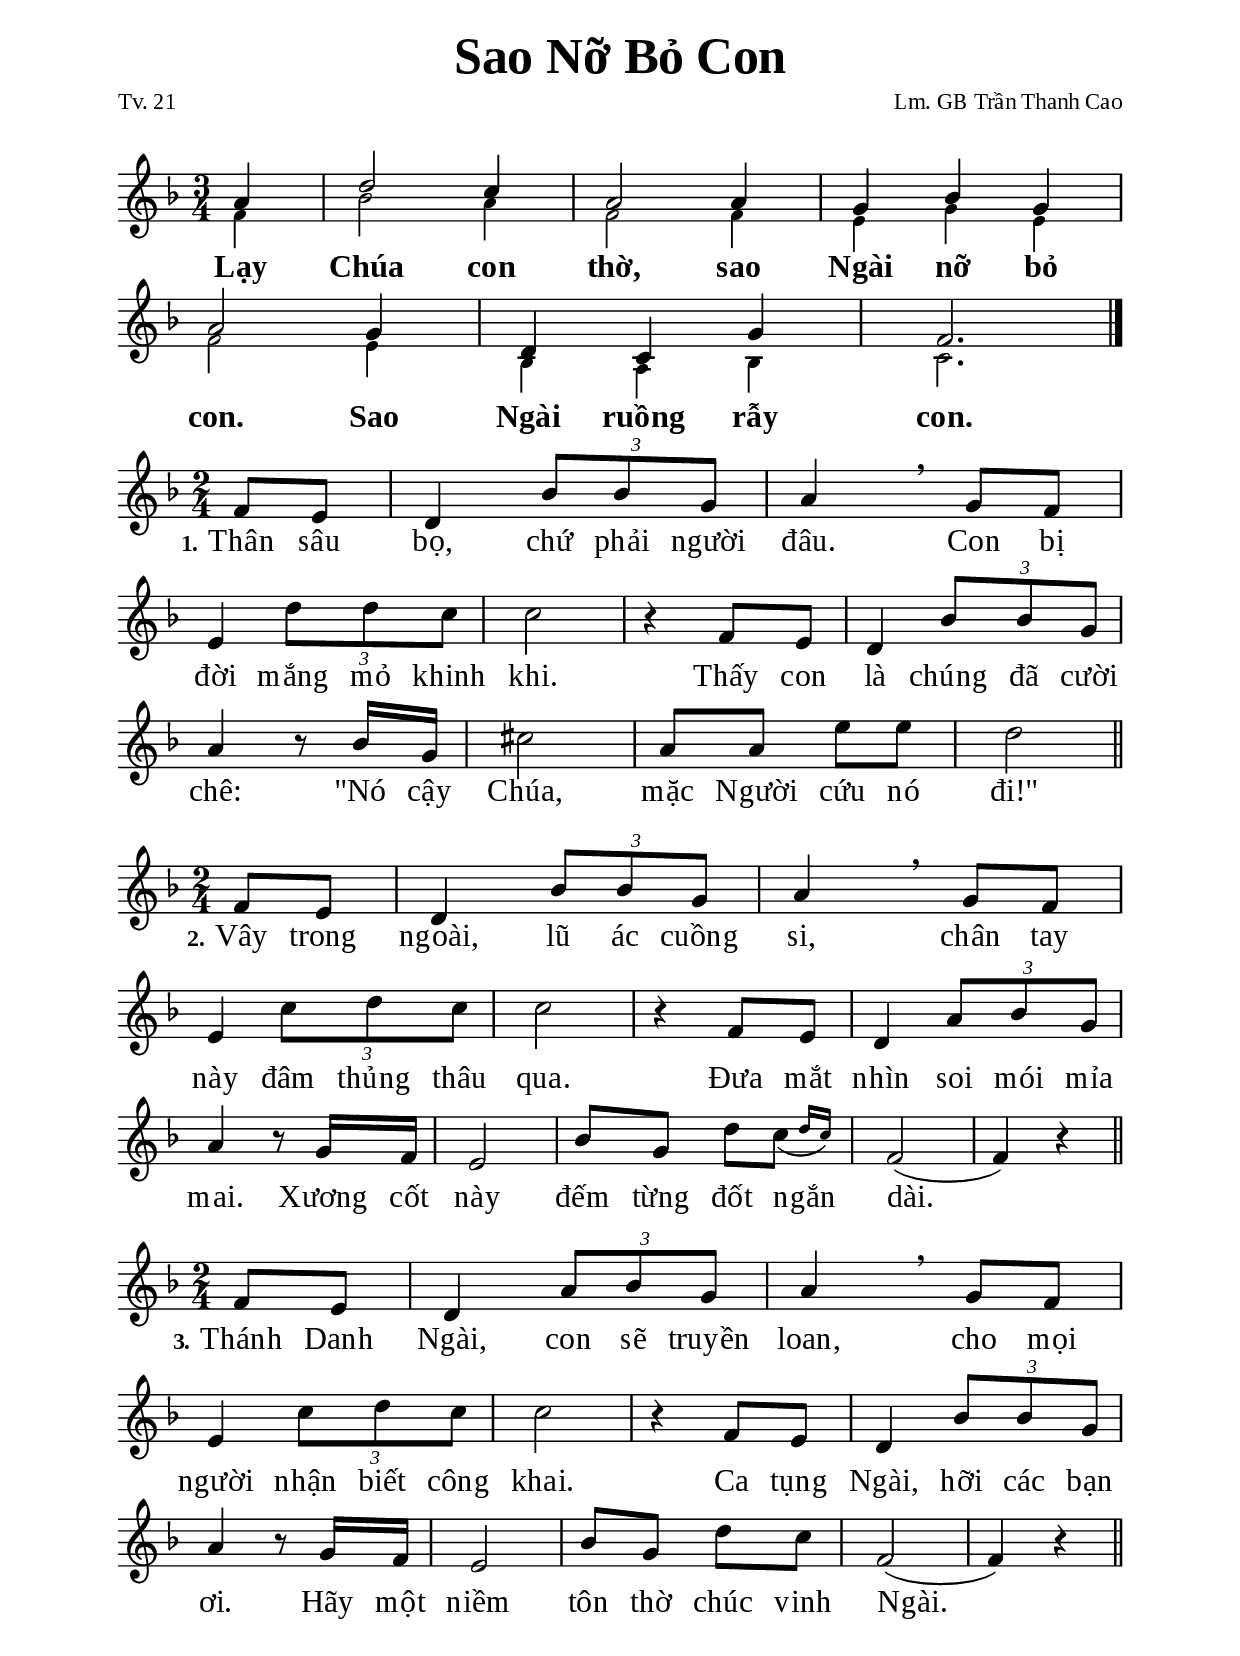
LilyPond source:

% Cài đặt chung
\version "2.20.0"
\include "english.ly"

\header {
  title = \markup { \fontsize #3 "Sao Nỡ Bỏ Con" }
  poet = "Tv. 21"
  composer = "Lm. GB Trần Thanh Cao"
  arranger = " "
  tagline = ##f
}

\paper {
  #(set-paper-size "a4")
  top-margin = 10\mm
  bottom-margin = 10\mm
  left-margin = 20\mm
  right-margin = 20\mm
  indent = #0
  #(define fonts
    (make-pango-font-tree
      "Liberation Serif"
      "Liberation Serif"
      "Liberation Serif"
      (/ 20 20)))
  page-count = #1
}

% Nhạc điệp khúc
nhacDiepKhucSop= \relative c'' {
  \partial 4 a4 |
  d2 c4 |
  a2 a4 |
  g bf g |
  a2 g4 |
  d c g' |
  f2. \bar "|."
}

nhacDiepKhucBas = \relative c' {
  \partial 4 f4 |
  bf2 a4 |
  f2 f4 |
  e g e |
  f2 e4 |
  bf a bf |
  c2.
}

% Nhạc phiên khúc
nhacPhienKhucMot = \relative c' {
  \partial 4 f8 e |
  d4 \tuplet 3/2 { bf'8 bf g } |
  a4 \breathe g8 f |
  e4 \tuplet 3/2 { d'8 d c } |
  c2 |
  r4 f,8 e |
  d4 \tuplet 3/2 { bf'8 bf g } |
  a4 r8 bf16 g |
  cs2 |
  a8 a e' e |
  d2 \bar "||"
}

nhacPhienKhucHai = \relative c' {
  \partial 4 f8 e |
  d4 \tuplet 3/2 { bf'8 bf g } |
  a4 \breathe g8 f |
  e4 \tuplet 3/2 { c'8 d c } |
  c2 |
  r4 f,8 e |
  d4 \tuplet 3/2 { a'8 bf g } |
  a4 r8 g16 f |
  e2 |
  bf'8 g d' \afterGrace c _({d16 c)} |
  f,2 ( |
  f4) r \bar "||"
}

nhacPhienKhucBa = \relative c' {
  \partial 4 f8 e |
  d4 \tuplet 3/2 { a'8 bf g } |
  a4 \breathe g8 f |
  e4 \tuplet 3/2 { c'8 d c } |
  c2 |
  r4 f,8 e |
  d4 \tuplet 3/2 { bf'8 bf g } |
  a4 r8 g16 f |
  e2 |
  bf'8 g d' c |
  f,2 ( |
  f4) r \bar "||"
}

% Lời điệp khúc
loiDiepKhuc = \lyricmode {
  Lạy Chúa con thờ, sao Ngài nỡ bỏ con.
  Sao Ngài ruồng rẫy con.
}

% Lời phiên khúc
loiPhienKhucMot = \lyricmode {
  \set stanza = #"1."
  Thân sâu bọ, chứ phải người đâu.
  Con bị đời mắng mỏ khinh khi.
  Thấy con là chúng đã cười chê:
  ''Nó cậy Chúa, mặc Người cứu nó đi!''
}

loiPhienKhucHai = \lyricmode {
  \set stanza = #"2."
  Vây trong ngoài, lũ ác cuồng si,
  chân tay này đâm thủng thâu qua.
  Đưa mắt nhìn soi mói mỉa mai.
  Xương cốt này đếm từng đốt ngắn dài.
}

loiPhienKhucBa = \lyricmode {
  \set stanza = #"3."
  Thánh Danh Ngài, con sẽ truyền loan,
  cho mọi người nhận biết công khai.
  Ca tụng Ngài, hỡi các bạn ơi.
  Hãy một niềm tôn thờ chúc vinh Ngài.
}


% Dàn trang
\score {
  \new ChoirStaff <<
    \new Staff = diepKhuc \with {
        \consists "Merge_rests_engraver"
        \magnifyStaff #(magstep +1)
      }
      <<
      \new Voice = beSop {
        \voiceOne \key f \major \time 3/4 \nhacDiepKhucSop
      }
      \new Voice = beBas {
        \override NoteHead.font-size = #-2
        \voiceTwo \key f \major \time 3/4 \nhacDiepKhucBas
      }
    >>
    \new Lyrics \lyricsto beSop \loiDiepKhuc
  >>
  \layout {
    \override Lyrics.LyricText.font-series = #'bold
    \override Lyrics.LyricText.font-size = #+3
    \override Lyrics.LyricSpace.minimum-distance = #4.0
    \override Score.BarNumber.break-visibility = ##(#f #f #f)
    \override Score.SpacingSpanner.uniform-stretching = ##t
  }
}

\score {
  \new ChoirStaff <<
    \new Staff = phienKhuc \with {
        \magnifyStaff #(magstep +1)
      }
      <<
      \new Voice = beSop {
        \key f \major \time 2/4 \nhacPhienKhucMot
      }
    >>
    \new Lyrics \lyricsto beSop \loiPhienKhucMot
  >>
  \layout {
    %\override Staff.TimeSignature.transparent = ##t
    \override Lyrics.LyricText.font-size = #+3
    \override Lyrics.LyricSpace.minimum-distance = #2.0
    \override Score.BarNumber.break-visibility = ##(#f #f #f)
    \override Score.SpacingSpanner.uniform-stretching = ##t
  }
}

\score {
  \new ChoirStaff <<
    \new Staff = phienKhuc \with {
        \magnifyStaff #(magstep +1)
      }
      <<
      \new Voice = beSop {
        \key f \major \time 2/4 \nhacPhienKhucHai
      }
    >>
    \new Lyrics \lyricsto beSop \loiPhienKhucHai
  >>
  \layout {
    %\override Staff.TimeSignature.transparent = ##t
    \override Lyrics.LyricText.font-size = #+3
    \override Lyrics.LyricSpace.minimum-distance = #2.0
    \override Score.BarNumber.break-visibility = ##(#f #f #f)
    \override Score.SpacingSpanner.uniform-stretching = ##t
  }
}

\score {
  \new ChoirStaff <<
    \new Staff = phienKhuc \with {
        \magnifyStaff #(magstep +1)
      }
      <<
      \new Voice = beSop {
        \key f \major \time 2/4 \nhacPhienKhucBa
      }
    >>
    \new Lyrics \lyricsto beSop \loiPhienKhucBa
  >>
  \layout {
    %\override Staff.TimeSignature.transparent = ##t
    \override Lyrics.LyricText.font-size = #+3
    \override Lyrics.LyricSpace.minimum-distance = #2.0
    \override Score.BarNumber.break-visibility = ##(#f #f #f)
    \override Score.SpacingSpanner.uniform-stretching = ##t
  }
}
